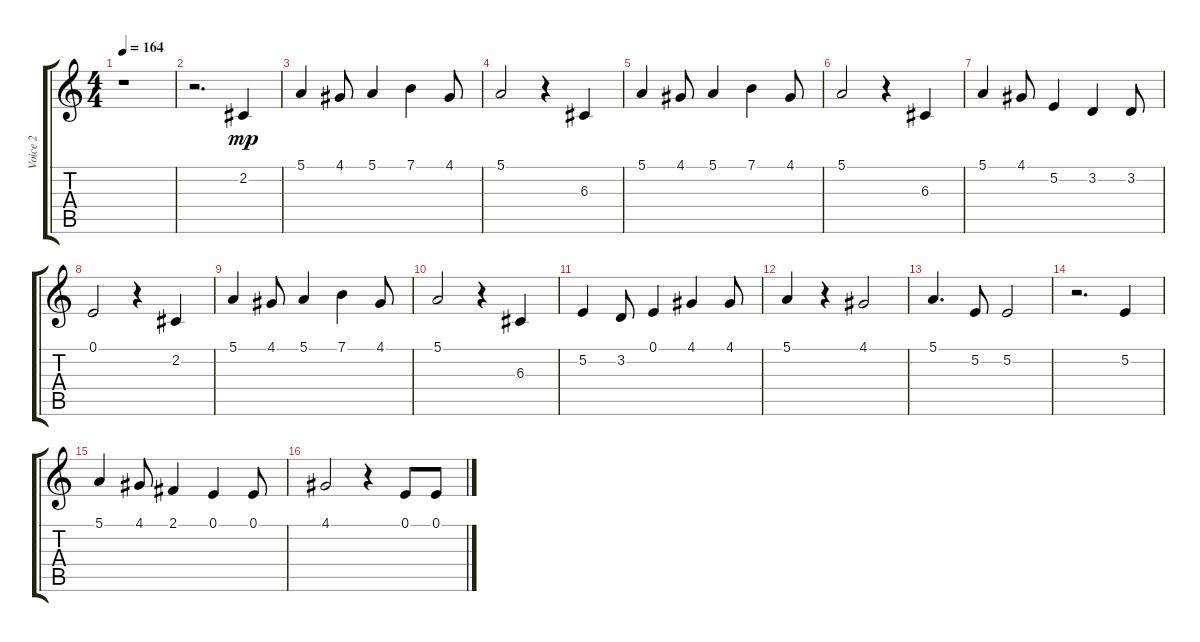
\track ("Voice 2" "Voice 2") {instrument synthvoice}
\staff {score tabs}
\tuning (E4 B3 G3 D3 A2 E2) {hide}
\ts (4 4)
\tempo 164
\clef g2
\ks c
r.1{dy mp} |
r.2{d} 2.2.4 |
5.1.4 4.1.8 5.1.4 7.1.4 4.1.8 |
5.1.2 r.4 6.3.4 |
5.1.4 4.1.8 5.1.4 7.1.4 4.1.8 |
5.1.2 r.4 6.3.4 |
5.1.4 4.1.8 5.2.4 3.2.4 3.2.8 |
0.1.2 r.4 2.2.4 |
5.1.4 4.1.8 5.1.4 7.1.4 4.1.8 |
5.1.2 r.4 6.3.4 |
5.2.4 3.2.8 0.1.4 4.1.4 4.1.8 |
5.1.4 r.4 4.1.2 |
5.1.4{d} 5.2.8 5.2.2 |
r.2{d} 5.2.4 |
5.1.4 4.1.8 2.1.4 0.1.4 0.1.8 |
4.1.2 r.4 0.1.8 0.1.8
